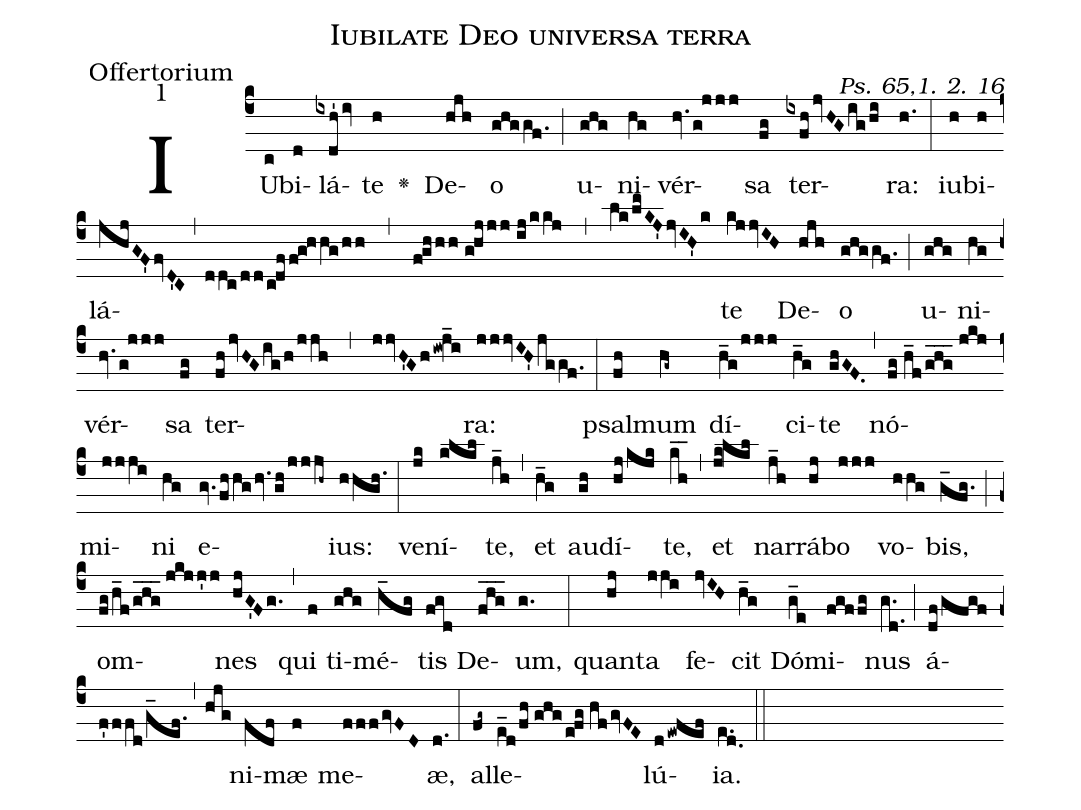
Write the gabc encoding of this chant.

name:Iubilate Deo universa terra;
office-part:Offertorium;
mode:1;
commentary:Ps. 65,1. 2. 16;
%%
(c4)IU(c)bi(d)lá(ixdh'iv)te(h) <v>\greheightstar</v>() De(hjh)o(ghggf.) (;) u(ghg)ni(hg)vér(hv.g!jjj)sa(fg) ter(ixfhjvHGig/hi)ra:(h.) (:) iu(h)bi(h)lá(jhjGF'fvD'C,ddc/dd/cdff!g!hhg/hh,fghhh//ghjjj//ij/kkj,lk/lmKJ'jvIH'k)te(kjjvIH) De(hjh)o(ghggf.) (;) u(ghg)ni(hg)vér(hv.g!jjj)sa(fg) ter(fhjvHGig/h/jjh,jjvH'Ghiw!j_i)ra:(jjjvIH'jggf.) (:) psal(fh)mum(hg~) dí(h_g/jjj)ci(h_g)te(ghGF.) (,) nó(fg//h_f/g_h_g_///jkj)mi(jjji)ni(hg) e(gv.fhhg/hv.gh/jjjh~)ius:(hhgh.) (:)
ve(jk)ní(klkl)te,(j_h) (,) et(h_g) au(gh)dí(hj/kjk)te,(k_h_) (,) et(jk!lkl) nar(j_h)rá(hj)bo(jjj) vo(hhg)bis,(g_fg.) (;) om(fg/h_f/g_h_g_///jkjj'j)nes(hjG'Fg.) (,) qui(f) ti(ghg)mé(h_fg)tis(fgd) De(f_h_g_)um,(g.) (:) quan(hj)ta(jji) fe(jvIH)cit(h_g) Dó(g_e)mi(fgffg)nus(g.d.) (;) á(df/gfgff'ffd/g_ef.,hjg)ni(fdf)mæ(f) me(fff/gvFD)æ,(d.) (:) al(fg~)le(e_d/fh///ghg/e!fg//hf/gvFE)lú(dewfef)ia.(e.d.) (::)
